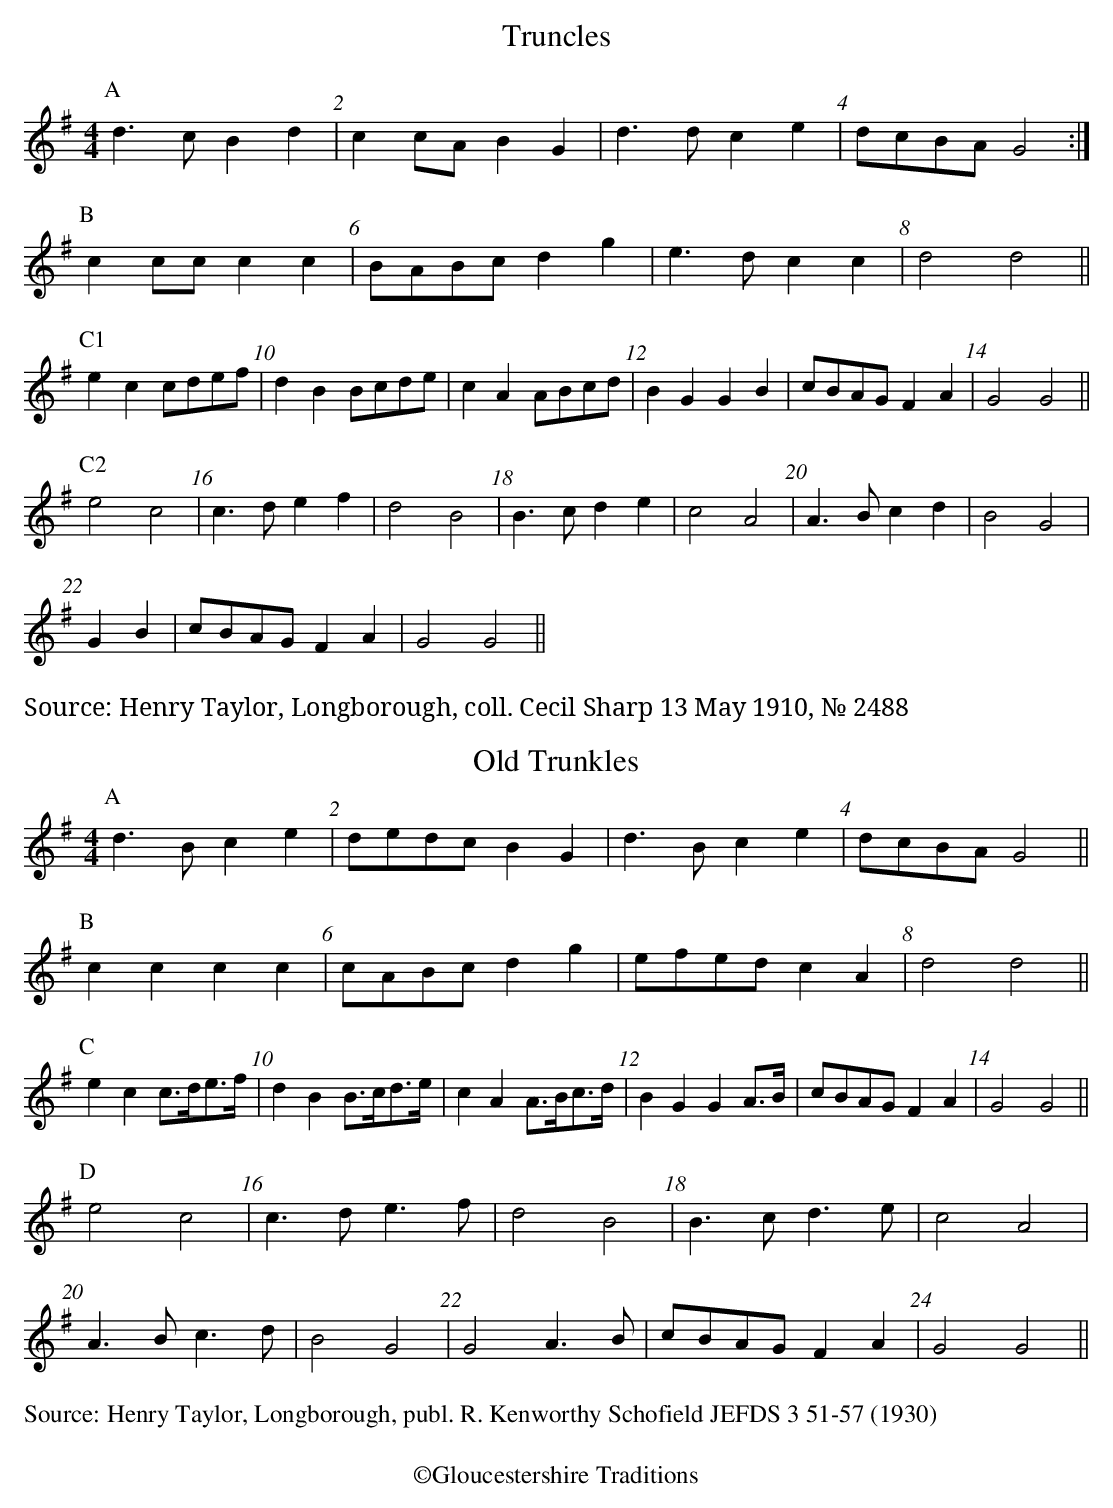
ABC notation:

X:1
T:Truncles
M:4/4
L:1/4
K:G
[P:A]d>cBd | cc/A/BG | d>dce | d/c/B/A/ G2 :|
[P:B]cc/c/cc | B/A/B/c/dg |e>dcc | d2d2 ||
[P:C1]ecc/d/e/f/ | dBB/c/d/e/ | cA A/B/c/d/| BGGB | \
c/B/A/G/FA | G2G2||
[P:C2]e2c2 | c>def | d2B2 | B>cde | c2A2 | A>Bcd | B2G2 |
GB|c/B/A/G/FA | G2G2\
||
%%text Source: Henry Taylor, Longborough, coll. Cecil Sharp 13 May 1910, \u2116 2488
%%vskip 10
T:Old Trunkles
[P:A]d>Bce | d/e/d/c/BG | d>Bce | d/c/B/A/G2||
[P:B]cccc | c/A/B/c/dg | e/f/e/d/cA | d2d2 ||
[P:C]ecc/>d/e/>f/ | dBB/>c/d/>e/ | cAA/>B/c/>d/ | \
BGGA/>B/ | c/B/A/G/ FA | G2G2||
[P:D]e2c2 | c>de>f | d2B2 | B>cd>e | c2A2 |
A>Bc>d | B2G2 | G2A>B | c/B/A/G/FA | G2G2||
